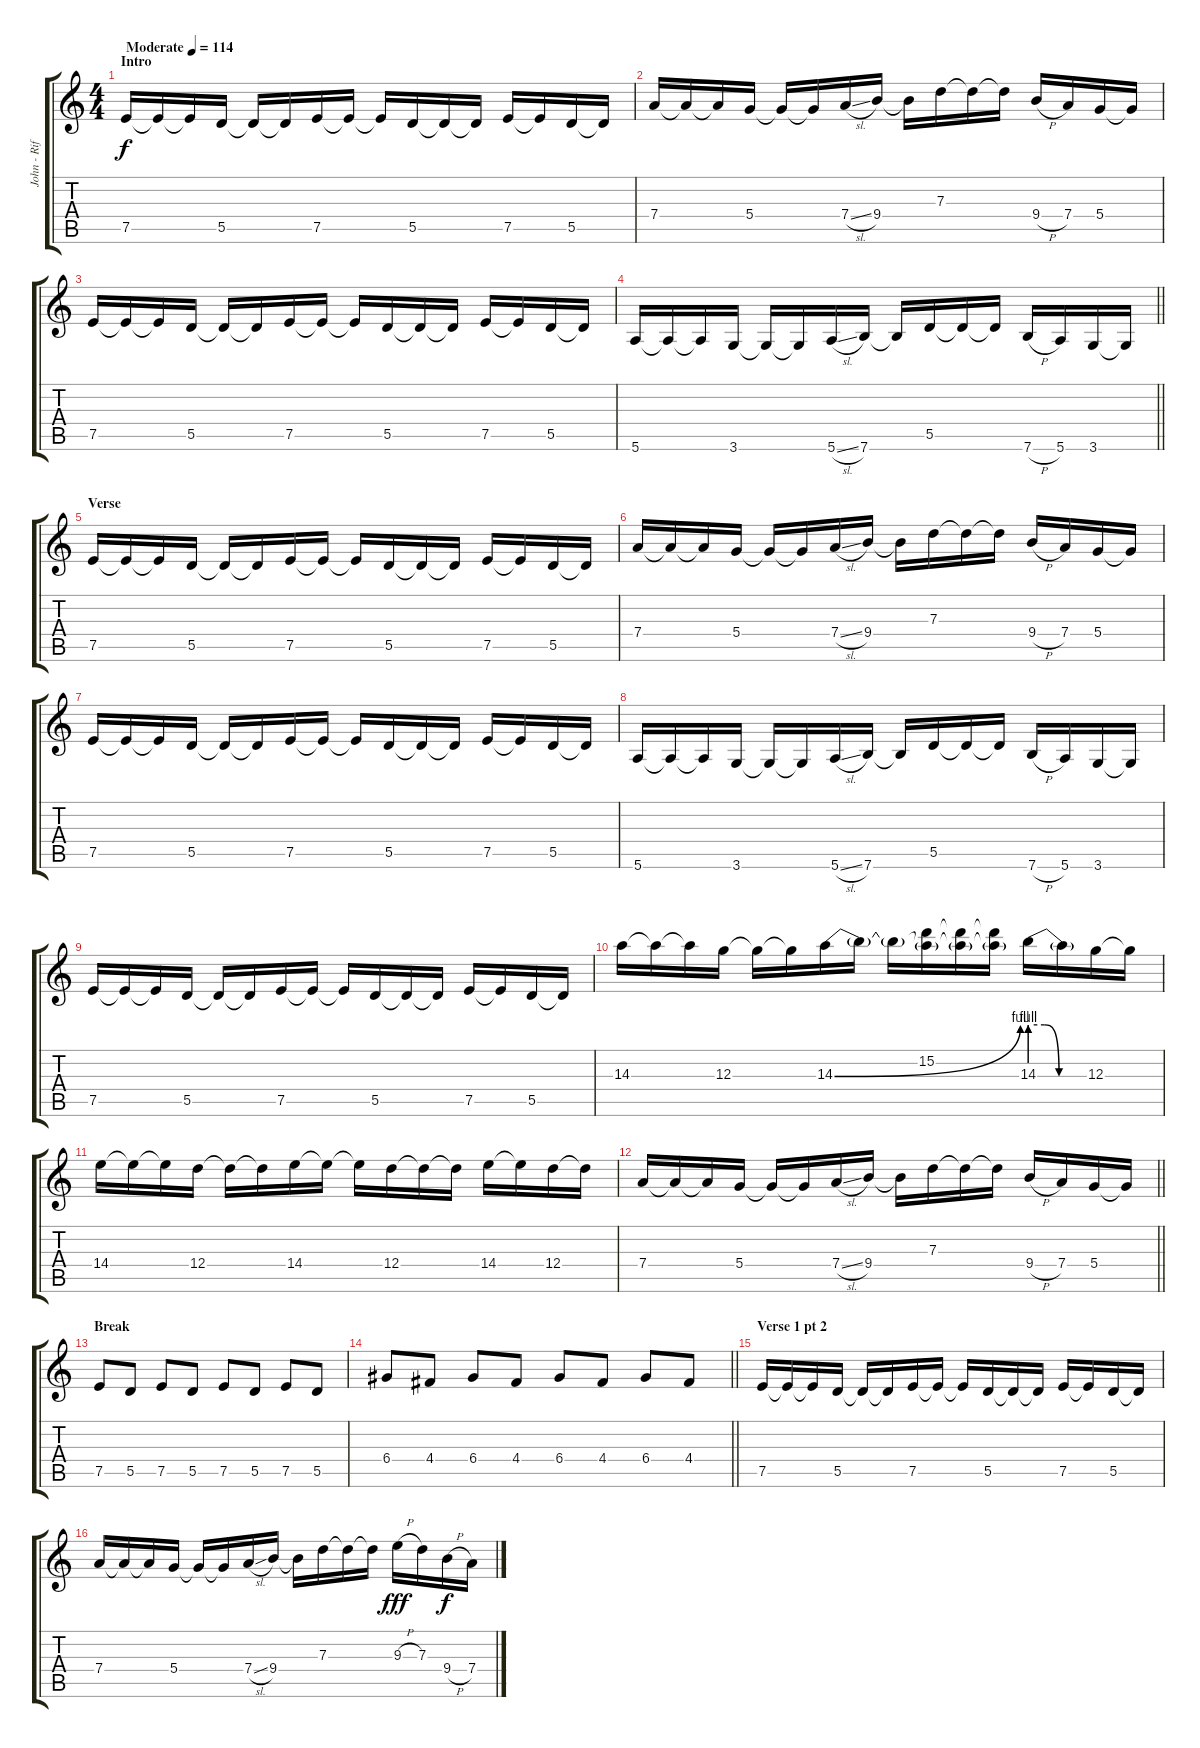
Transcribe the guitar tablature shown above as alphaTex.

\track ("John - Riff Guitar (Overdriven)" "John - Rif") {instrument overdrivenguitar}
\staff {score tabs}
\tuning (E4 B3 G3 D3 A2 E2) {hide}
\ts (4 4)
\section ("" "Intro")
\tempo (114 "Moderate")
\clef g2
\ks c
7.5.16{dy f instrument overdrivenguitar} 7.5{t}.16 7.5{t}.16 5.5.16 5.5{t}.16 5.5{t}.16 7.5.16 7.5{t}.16 7.5{t}.16 5.5.16 5.5{t}.16 5.5{t}.16 7.5.16 7.5{t}.16 5.5.16 5.5{t}.16 |
7.4.16 7.4{t}.16 7.4{t}.16 5.4.16 5.4{t}.16 5.4{t}.16 7.4{sl}.16 9.4.16 9.4{t}.16 7.3.16 7.3{t}.16 7.3{t}.16 9.4{h}.16 7.4.16 5.4.16 5.4{t}.16 |
7.5.16 7.5{t}.16 7.5{t}.16 5.5.16 5.5{t}.16 5.5{t}.16 7.5.16 7.5{t}.16 7.5{t}.16 5.5.16 5.5{t}.16 5.5{t}.16 7.5.16 7.5{t}.16 5.5.16 5.5{t}.16 |
\barLineRight lightlight
5.6.16 5.6{t}.16 5.6{t}.16 3.6.16 3.6{t}.16 3.6{t}.16 5.6{sl}.16 7.6.16 7.6{t}.16 5.5.16 5.5{t}.16 5.5{t}.16 7.6{h}.16 5.6.16 3.6.16 3.6{t}.16 |
\section ("" "Verse")
7.5.16 7.5{t}.16 7.5{t}.16 5.5.16 5.5{t}.16 5.5{t}.16 7.5.16 7.5{t}.16 7.5{t}.16 5.5.16 5.5{t}.16 5.5{t}.16 7.5.16 7.5{t}.16 5.5.16 5.5{t}.16 |
7.4.16 7.4{t}.16 7.4{t}.16 5.4.16 5.4{t}.16 5.4{t}.16 7.4{sl}.16 9.4.16 9.4{t}.16 7.3.16 7.3{t}.16 7.3{t}.16 9.4{h}.16 7.4.16 5.4.16 5.4{t}.16 |
7.5.16 7.5{t}.16 7.5{t}.16 5.5.16 5.5{t}.16 5.5{t}.16 7.5.16 7.5{t}.16 7.5{t}.16 5.5.16 5.5{t}.16 5.5{t}.16 7.5.16 7.5{t}.16 5.5.16 5.5{t}.16 |
5.6.16 5.6{t}.16 5.6{t}.16 3.6.16 3.6{t}.16 3.6{t}.16 5.6{sl}.16 7.6.16 7.6{t}.16 5.5.16 5.5{t}.16 5.5{t}.16 7.6{h}.16 5.6.16 3.6.16 3.6{t}.16 |
7.5.16 7.5{t}.16 7.5{t}.16 5.5.16 5.5{t}.16 5.5{t}.16 7.5.16 7.5{t}.16 7.5{t}.16 5.5.16 5.5{t}.16 5.5{t}.16 7.5.16 7.5{t}.16 5.5.16 5.5{t}.16 |
14.3.16 14.3{t}.16 14.3{t}.16 12.3.16 12.3{t}.16 12.3{t}.16 14.3{be (bend 0 0 60 4)}.16 14.3{t}.16 14.3{t}.16 (15.2 14.3{t}).16 (15.2{t} 14.3{t}).16 (15.2{t} 14.3{t}).16 14.3{be (custom 0 4 15 4 30 0 60 0)}.16 14.3{t}.16 12.3.16 12.3{t}.16 |
14.4.16 14.4{t}.16 14.4{t}.16 12.4.16 12.4{t}.16 12.4{t}.16 14.4.16 14.4{t}.16 14.4{t}.16 12.4.16 12.4{t}.16 12.4{t}.16 14.4.16 14.4{t}.16 12.4.16 12.4{t}.16 |
\barLineRight lightlight
7.4.16 7.4{t}.16 7.4{t}.16 5.4.16 5.4{t}.16 5.4{t}.16 7.4{sl}.16 9.4.16 9.4{t}.16 7.3.16 7.3{t}.16 7.3{t}.16 9.4{h}.16 7.4.16 5.4.16 5.4{t}.16 |
\section ("" "Break")
7.5.8 5.5.8 7.5.8 5.5.8 7.5.8 5.5.8 7.5.8 5.5.8 |
\barLineRight lightlight
6.4.8 4.4.8 6.4.8 4.4.8 6.4.8 4.4.8 6.4.8 4.4.8 |
\section ("" "Verse 1 pt 2")
7.5.16 7.5{t}.16 7.5{t}.16 5.5.16 5.5{t}.16 5.5{t}.16 7.5.16 7.5{t}.16 7.5{t}.16 5.5.16 5.5{t}.16 5.5{t}.16 7.5.16 7.5{t}.16 5.5.16 5.5{t}.16 |
7.4.16 7.4{t}.16 7.4{t}.16 5.4.16 5.4{t}.16 5.4{t}.16 7.4{sl}.16 9.4.16 9.4{t}.16 7.3.16 7.3{t}.16 7.3{t}.16 9.3{h}.16{dy fff} 7.3.16 9.4{h}.16{dy f} 7.4.16
